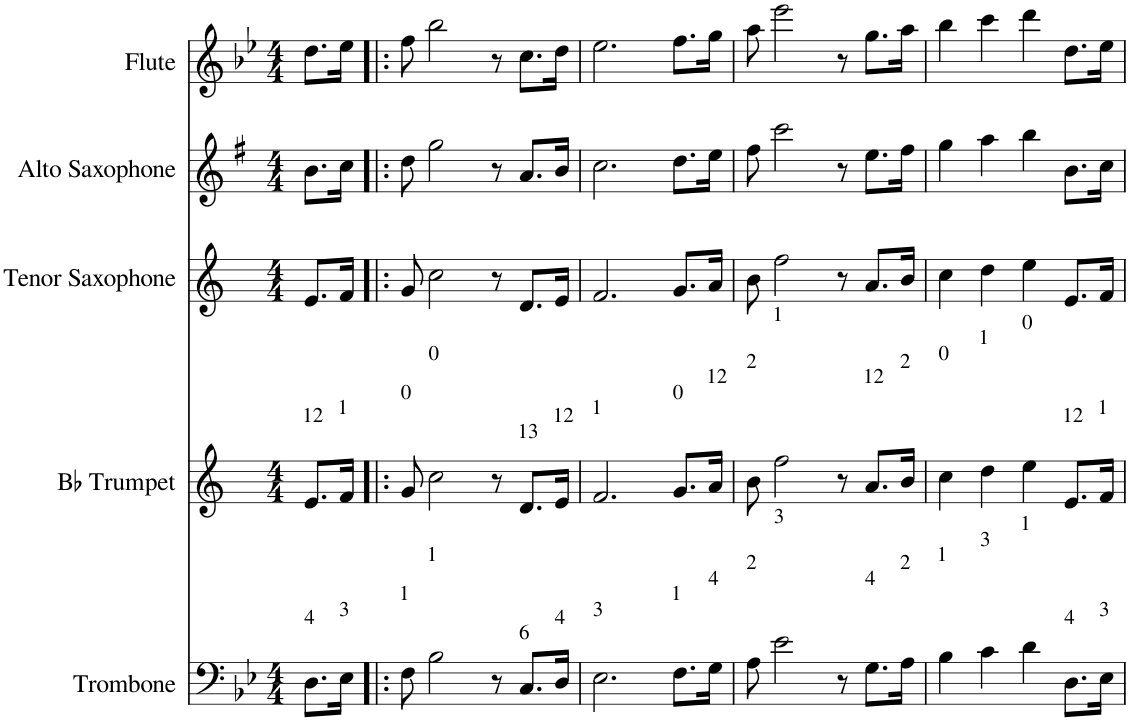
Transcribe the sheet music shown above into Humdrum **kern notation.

**kern	**kern	**kern	**kern	**kern
*part5	*part4	*part3	*part2	*part1
*staff5	*staff4	*staff3	*staff2	*staff1
*I"Trombone	*I"Bb Trumpet	*I"Tenor Saxophone	*I"Alto Saxophone	*I"Flute
*I'Tbn.	*I'Bb Tpt.	*I'T. Sax.	*I'A. Sax.	*I'Fl.
*clefF4	*clefG2	*clefG2	*clefG2	*clefG2
*	*Trd1c2	*Trd8c14	*Trd5c9	*
*k[b-e-]	*k[]	*k[]	*k[f#]	*k[b-e-]
*M4/4	*M4/4	*M4/4	*M4/4	*M4/4
=	=	=	=	=
!	!LO:TX:a:t=12	!	!	!
!LO:TX:a:t=4	!	!	!	!
8.D\L	8.e/L	8.e/L	8.b\L	8.dd\L
!	!LO:TX:a:t=1	!	!	!
!LO:TX:a:t=3	!	!	!	!
16E-\Jk	16f/Jk	16f/Jk	16cc\Jk	16ee-\Jk
=1!|:	=1!|:	=1!|:	=1!|:	=1!|:
!	!LO:TX:a:t=0	!	!	!
!LO:TX:a:t=1	!	!	!	!
8F\	8g/	8g/	8dd\	8ff\
!	!LO:TX:a:t=0	!	!	!
!LO:TX:a:t=1	!	!	!	!
2B-\	2cc\	2cc\	2gg\	2bb-\
8r	8r	8r	8r	8r
!	!LO:TX:a:t=13	!	!	!
!LO:TX:a:t=6	!	!	!	!
8.C/L	8.d/L	8.d/L	8.a/L	8.cc\L
!	!LO:TX:a:t=12	!	!	!
!LO:TX:a:t=4	!	!	!	!
16D/Jk	16e/Jk	16e/Jk	16b/Jk	16dd\Jk
=2	=2	=2	=2	=2
!	!LO:TX:a:t=1	!	!	!
!LO:TX:a:t=3	!	!	!	!
2.E-\	2.f/	2.f/	2.cc\	2.ee-\
!	!LO:TX:a:t=0	!	!	!
!LO:TX:a:t=1	!	!	!	!
8.F\L	8.g/L	8.g/L	8.dd\L	8.ff\L
!	!LO:TX:a:t=12	!	!	!
!LO:TX:a:t=4	!	!	!	!
16G\Jk	16a/Jk	16a/Jk	16ee\Jk	16gg\Jk
=3	=3	=3	=3	=3
!	!LO:TX:a:t=2	!	!	!
!LO:TX:a:t=2	!	!	!	!
8A\	8b\	8b\	8ff#\	8aa\
!	!LO:TX:a:t=1	!	!	!
!LO:TX:a:t=3	!	!	!	!
2e-\	2ff\	2ff\	2ccc\	2eee-\
8r	8r	8r	8r	8r
!	!LO:TX:a:t=12	!	!	!
!LO:TX:a:t=4	!	!	!	!
8.G\L	8.a/L	8.a/L	8.ee\L	8.gg\L
!	!LO:TX:a:t=2	!	!	!
!LO:TX:a:t=2	!	!	!	!
16A\Jk	16b/Jk	16b/Jk	16ff#\Jk	16aa\Jk
=4	=4	=4	=4	=4
!	!LO:TX:a:t=0	!	!	!
!LO:TX:a:t=1	!	!	!	!
4B-\	4cc\	4cc\	4gg\	4bb-\
!	!LO:TX:a:t=1	!	!	!
!LO:TX:a:t=3	!	!	!	!
4c\	4dd\	4dd\	4aa\	4ccc\
!	!LO:TX:a:t=0	!	!	!
!LO:TX:a:t=1	!	!	!	!
4d\	4ee\	4ee\	4bb\	4ddd\
!	!LO:TX:a:t=12	!	!	!
!LO:TX:a:t=4	!	!	!	!
8.D\L	8.e/L	8.e/L	8.b\L	8.dd\L
!	!LO:TX:a:t=1	!	!	!
!LO:TX:a:t=3	!	!	!	!
16E-\Jk	16f/Jk	16f/Jk	16cc\Jk	16ee-\Jk
=	=	=	=	=
*-	*-	*-	*-	*-
